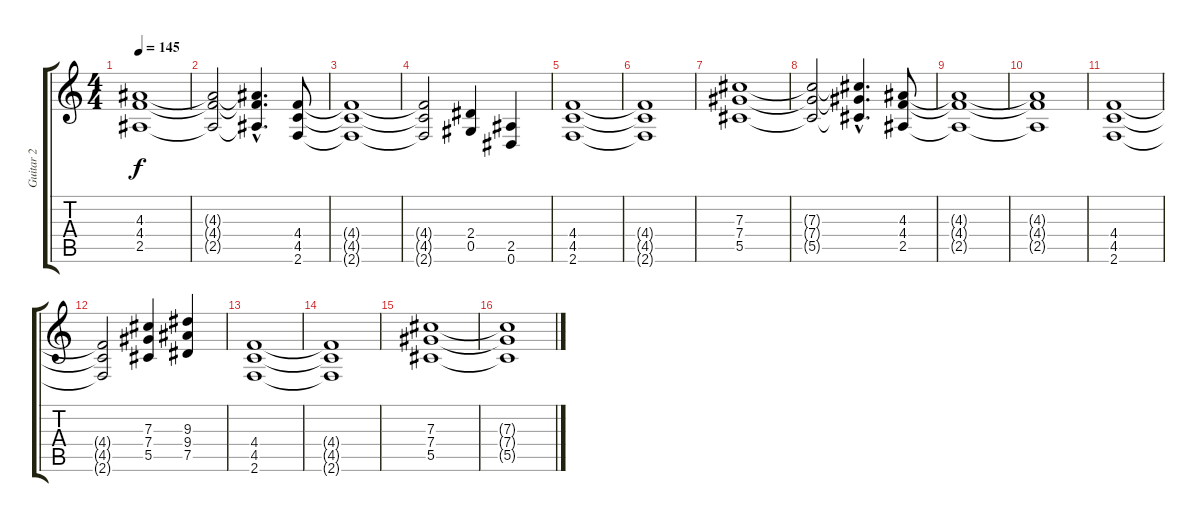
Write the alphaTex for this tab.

\track ("Guitar 2" "Guitar 2") {instrument distortionguitar}
\staff {score tabs}
\tuning (Eb4 Bb3 Gb3 Db3 Ab2 Eb2) {hide}
\ts (4 4)
\tempo 145
\clef g2
\ks c
(4.3{t} 4.4{t} 2.5{t}).1{dy f} |
(4.3{t} 4.4{t} 2.5{t}).2 (4.3{hac t} 4.4{hac t} 2.5{hac t}).4{d} (4.4 4.5 2.6).8 |
(4.4{t} 4.5{t} 2.6{t}).1 |
(4.4{t} 4.5{t} 2.6{t}).2 (2.4 0.5).4 (2.5 0.6).4 |
(4.4 4.5 2.6).1 |
(4.4{t} 4.5{t} 2.6{t}).1 |
(7.3 7.4 5.5).1 |
(7.3{t} 7.4{t} 5.5{t}).2 (7.3{hac t} 7.4{hac t} 5.5{hac t}).4{d} (4.3 4.4 2.5).8 |
(4.3{t} 4.4{t} 2.5{t}).1 |
(4.3{t} 4.4{t} 2.5{t}).1 |
(4.4 4.5 2.6).1 |
(4.4{t} 4.5{t} 2.6{t}).2 (7.3 7.4 5.5).4 (9.3 9.4 7.5).4 |
(4.4 4.5 2.6).1 |
(4.4{t} 4.5{t} 2.6{t}).1 |
(7.3 7.4 5.5).1 |
(7.3{t} 7.4{t} 5.5{t}).1
